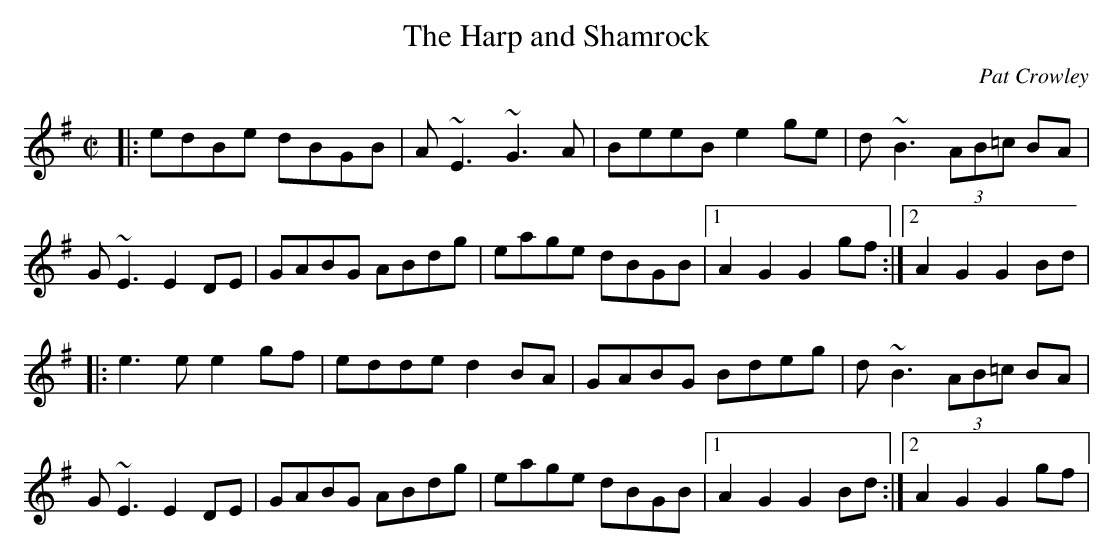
X:1
T:Harp and Shamrock, The
C:Pat Crowley
M:C|
K:G
|: edBe dBGB | A~E3 ~G3A | BeeB e2ge | d~B3 (3AB=c BA |
G~E3 E2DE | GABG ABdg | eage dBGB |1 A2G2 G2 gf :|2 A2G2 G2Bd |
|: e3e e2gf | edde d2BA | GABG Bdeg | d~B3 (3AB=c BA |
G~E3 E2DE | GABG ABdg | eage dBGB |1 A2G2 G2Bd :|2 A2G2 G2 gf |
